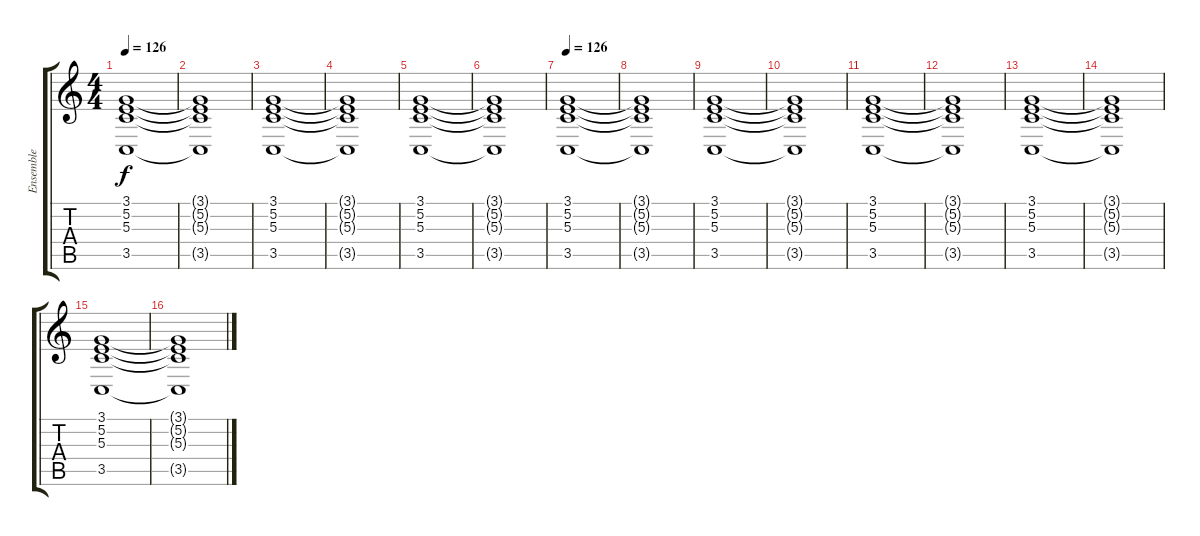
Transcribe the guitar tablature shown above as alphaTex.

\track ("Ensemble" "Ensemble") {instrument stringensemble1}
\staff {score tabs}
\tuning (E4 B3 G3 D3 A2 E2) {hide}
\ts (4 4)
\tempo 126
\clef g2
\ks c
(3.1 5.2 5.3 3.5).1{dy f} |
(3.1{t} 5.2{t} 5.3{t} 3.5{t}).1 |
(3.1 5.2 5.3 3.5).1 |
(3.1{t} 5.2{t} 5.3{t} 3.5{t}).1 |
(3.1 5.2 5.3 3.5).1 |
(3.1{t} 5.2{t} 5.3{t} 3.5{t}).1 |
\section ("" "")
\tempo 126
(3.1 5.2 5.3 3.5).1 |
(3.1{t} 5.2{t} 5.3{t} 3.5{t}).1 |
(3.1 5.2 5.3 3.5).1 |
(3.1{t} 5.2{t} 5.3{t} 3.5{t}).1 |
(3.1 5.2 5.3 3.5).1 |
(3.1{t} 5.2{t} 5.3{t} 3.5{t}).1 |
(3.1 5.2 5.3 3.5).1 |
\section ("" "")
(3.1{t} 5.2{t} 5.3{t} 3.5{t}).1 |
(3.1 5.2 5.3 3.5).1 |
(3.1{t} 5.2{t} 5.3{t} 3.5{t}).1
